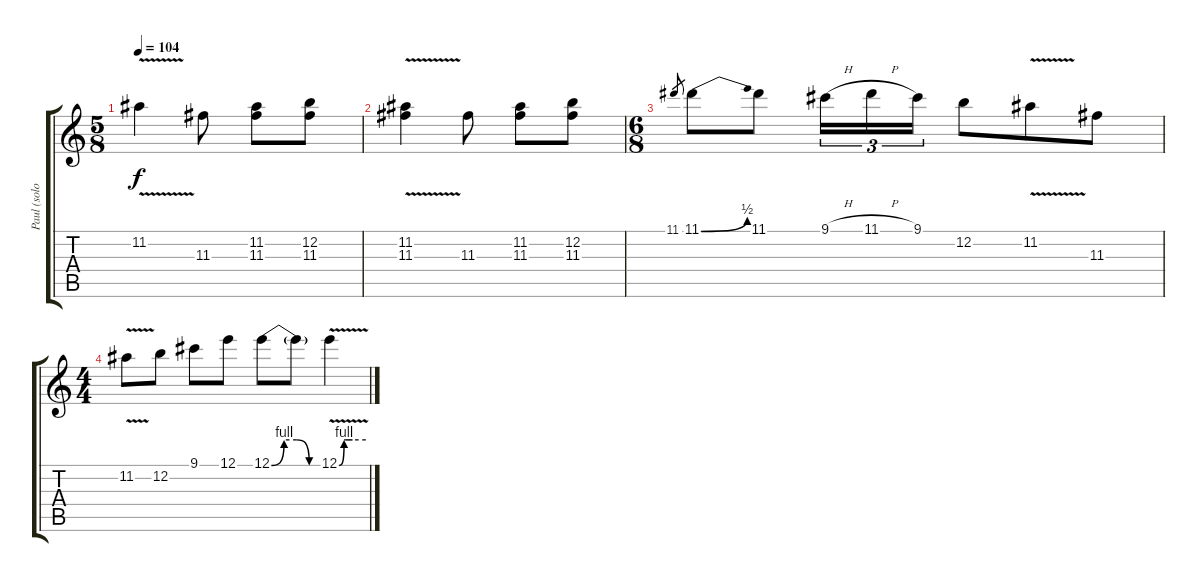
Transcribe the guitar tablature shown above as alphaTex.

\track ("Paul (solo)" "Paul (solo") {instrument distortionguitar}
\staff {score tabs}
\tuning (E4 B3 G3 D3 A2 E2) {hide}
\ts (5 8)
\tempo 104
\clef g2
\ks c
11.2{v}.4{dy f} 11.3.8 (11.2 11.3).8 (12.2 11.3).8 |
(11.2{v} 11.3{v}).4 11.3.8 (11.2 11.3).8 (12.2 11.3).8 |
\ts (6 8)
11.1.8{gr} 11.1{be (bend 0 0 60 2)}.8 11.1.8 9.1{h}.16{tu (3 2)} 11.1{h}.16{tu (3 2)} 9.1.16{tu (3 2)} 12.2.8 11.2{v}.8 11.3.8 |
\ts (4 4)
11.2{v}.8 12.2.8 9.1.8 12.1.8 12.1{be (custom 0 0 15 4 30 4 45 0 60 0)}.8 12.1{t}.8 12.1{be (custom 0 0 11 4 15 4 30 4 60 4) v}.4
